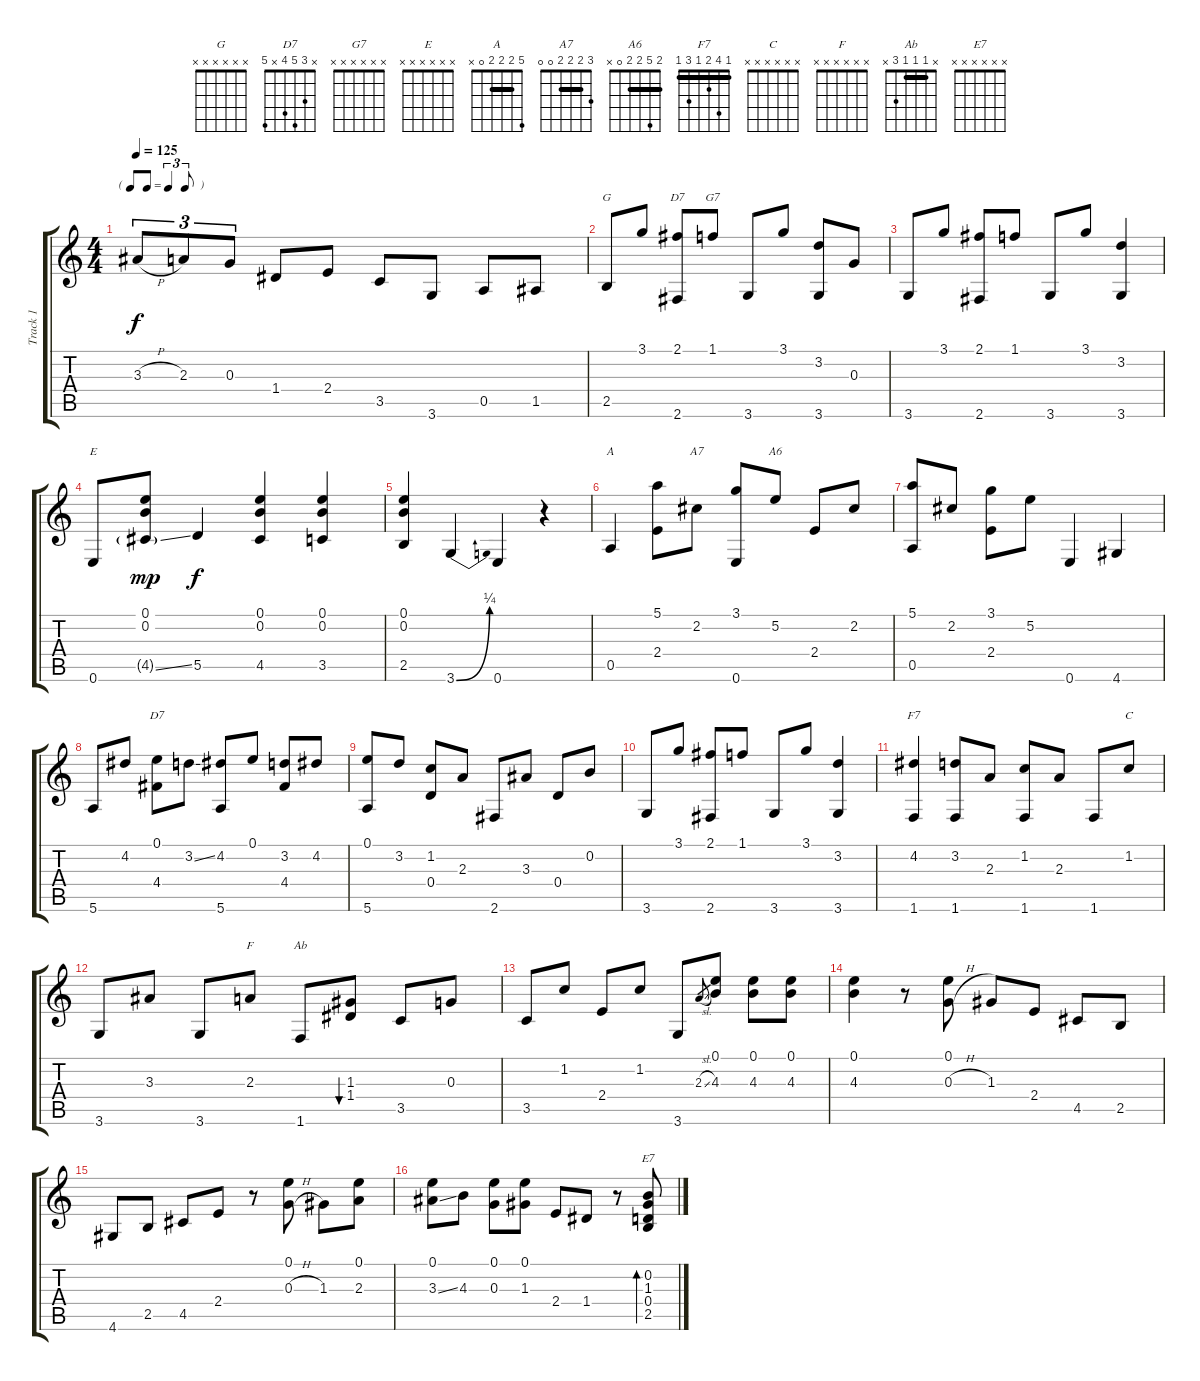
\track ("Track 1" "Track 1") {instrument acousticguitarnylon}
\staff {score tabs}
\tuning (E4 B3 G3 D3 A2 E2) {hide}
\chord ("G" x x x x x x)
\chord ("D7" x x x x x x)
\chord ("G7" x x x x x x)
\chord ("E" x x x x x x)
\chord ("A" 5 2 2 2 0 x) {barre 2}
\chord ("A7" 3 2 2 2 0 0) {barre 2}
\chord ("A6" 2 5 2 2 0 x) {barre 2}
\chord ("D7" x 3 5 4 x 5)
\chord ("F7" 1 4 2 1 3 1) {barre 1}
\chord ("C" x x x x x x)
\chord ("F" x x x x x x)
\chord ("Ab" x 1 1 1 3 x) {barre 1}
\chord ("E7" x x x x x x)
\ts (4 4)
\tf triplet8th
\tempo 125
\clef g2
\ks c
3.3{h}.8{tu (3 2) dy f} 2.3.8{tu (3 2)} 0.3.8{tu (3 2)} 1.4.8 2.4.8 3.5.8 3.6.8 0.5.8 1.5.8 |
2.5.8{ch "G"} 3.1.8 (2.1 2.6).8{ch "D7"} 1.1.8{ch "G7"} 3.6.8 3.1.8 (3.2 3.6).8 0.3.8 |
3.6.8 3.1.8 (2.1 2.6).8 1.1.8 3.6.8 3.1.8 (3.2 3.6).4 |
0.6.8{ch "E"} (0.1 0.2 4.5{ss g}).8{dy mp} 5.5.4{dy f} (0.1 0.2 4.5).4 (0.1 0.2 3.5).4 |
(0.1 0.2 2.5).4 3.6{be (bend 0 0 60 1)}.4 0.6.4 r.4 |
0.5.4{ch "A"} (5.1 2.4).8 2.2.8{ch "A7"} (3.1 0.6).8 5.2.8{ch "A6"} 2.4.8 2.2.8 |
(5.1 0.5).8 2.2.8 (3.1 2.4).8 5.2.8 0.6.4 4.6.4 |
5.6.8 4.2.8 (0.1 4.4).8{ch "D7"} 3.2{ss}.8 (4.2 5.6).8 0.1.8 (3.2 4.4).8 4.2.8 |
(0.1 5.6).8 3.2.8 (1.2 0.4).8 2.3.8 2.6.8 3.3.8 0.4.8 0.2.8 |
3.6.8 3.1.8 (2.1 2.6).8 1.1.8 3.6.8 3.1.8 (3.2 3.6).4 |
(4.2 1.6).4{ch "F7"} (3.2 1.6).8 2.3.8 (1.2 1.6).8 2.3.8 1.6.8 1.2.8{ch "C"} |
3.6.8 3.3.8 3.6.8 2.3.8{ch "F"} 1.6.8{ch "Ab"} (1.3 1.4).8{bu 30} 3.5.8 0.3.8 |
3.5.8 1.2.8 2.4.8 1.2.8 3.6.8 2.3{sl}.8{gr} (0.1 4.3).8 (0.1 4.3).8 (0.1 4.3).8 |
(0.1 4.3).4 r.8 (0.1 0.3{h}).8 1.3.8 2.4.8 4.5.8 2.5.8 |
4.6.8 2.5.8 4.5.8 2.4.8 r.8 (0.1 0.3{h}).8 1.3.8 (0.1 2.3).8 |
(0.1 3.3{ss}).8 4.3.8 (0.1 0.3).8 (0.1 1.3).8 2.4.8 1.4.8 r.8 (0.2 1.3 0.4 2.5).8{bd 30 ch "E7"}
